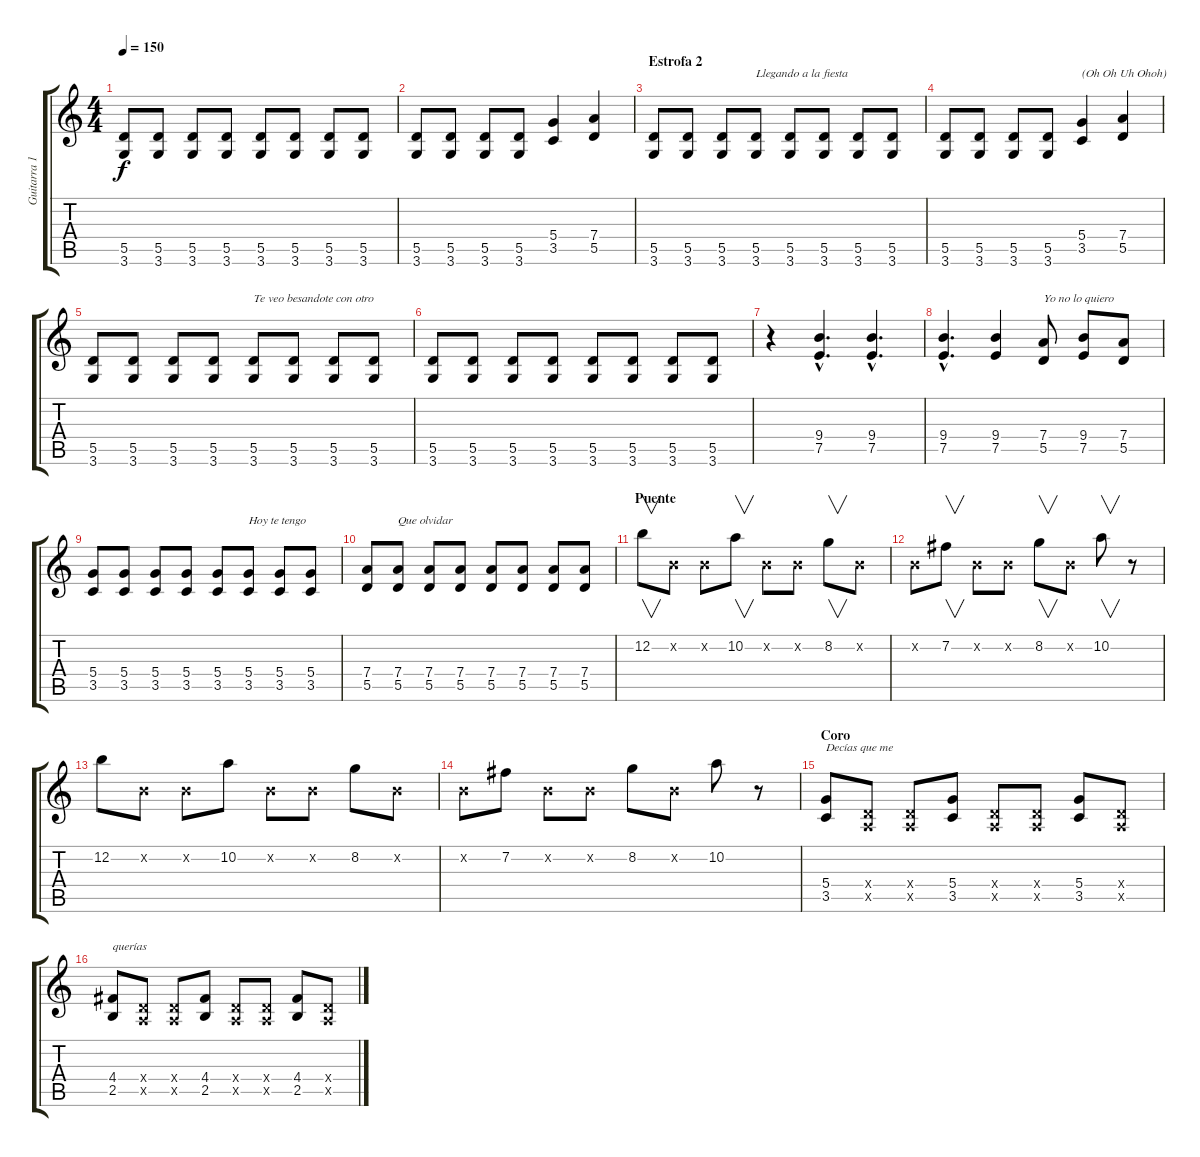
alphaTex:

\track ("Guitarra 1" "Guitarra 1") {instrument overdrivenguitar}
\staff {score tabs}
\tuning (E4 B3 G3 D3 A2 E2) {hide}
\ts (4 4)
\tempo 150
\clef g2
\ks c
(5.5 3.6).8{dy f} (5.5 3.6).8 (5.5 3.6).8 (5.5 3.6).8 (5.5 3.6).8 (5.5 3.6).8 (5.5 3.6).8 (5.5 3.6).8 |
(5.5 3.6).8 (5.5 3.6).8 (5.5 3.6).8 (5.5 3.6).8 (5.4 3.5).4 (7.4 5.5).4 |
\section ("" "Estrofa 2")
(5.5 3.6).8 (5.5 3.6).8 (5.5 3.6).8 (5.5 3.6).8{txt "Llegando a la fiesta"} (5.5 3.6).8 (5.5 3.6).8 (5.5 3.6).8 (5.5 3.6).8 |
(5.5 3.6).8 (5.5 3.6).8 (5.5 3.6).8 (5.5 3.6).8 (5.4 3.5).4{txt "(Oh Oh Uh Ohoh)"} (7.4 5.5).4 |
(5.5 3.6).8 (5.5 3.6).8 (5.5 3.6).8 (5.5 3.6).8 (5.5 3.6).8{txt "Te veo besandote con otro"} (5.5 3.6).8 (5.5 3.6).8 (5.5 3.6).8 |
(5.5 3.6).8 (5.5 3.6).8 (5.5 3.6).8 (5.5 3.6).8 (5.5 3.6).8 (5.5 3.6).8 (5.5 3.6).8 (5.5 3.6).8 |
r.4 (9.4{hac} 7.5{hac}).4{d} (9.4{hac} 7.5{hac}).4{d} |
(9.4{hac} 7.5{hac}).4{d} (9.4 7.5).4 (7.4 5.5).8{txt "Yo no lo quiero"} (9.4 7.5).8 (7.4 5.5).8 |
(5.4 3.5).8 (5.4 3.5).8 (5.4 3.5).8 (5.4 3.5).8 (5.4 3.5).8 (5.4 3.5).8{txt "Hoy te tengo"} (5.4 3.5).8 (5.4 3.5).8 |
(7.4 5.5).8 (7.4 5.5).8{txt "Que olvidar"} (7.4 5.5).8 (7.4 5.5).8 (7.4 5.5).8 (7.4 5.5).8 (7.4 5.5).8 (7.4 5.5).8 |
\section ("" "Puente")
12.2.8{v volume 13 balance 0} 0.2{x}.8 0.2{x}.8 10.2.8{v} 0.2{x}.8 0.2{x}.8 8.2.8{v} 0.2{x}.8 |
0.2{x}.8 7.2.8{v} 0.2{x}.8 0.2{x}.8 8.2.8{v} 0.2{x}.8 10.2.8{v} r.8 |
12.2.8 0.2{x}.8 0.2{x}.8 10.2.8 0.2{x}.8 0.2{x}.8 8.2.8 0.2{x}.8 |
0.2{x}.8 7.2.8 0.2{x}.8 0.2{x}.8 8.2.8 0.2{x}.8 10.2.8 r.8 |
\section ("" "Coro")
(5.4 3.5).8{txt "Decías que me" volume 6} (0.4{x} 0.5{x}).8 (0.4{x} 0.5{x}).8 (5.4 3.5).8 (0.4{x} 0.5{x}).8 (0.4{x} 0.5{x}).8 (5.4 3.5).8 (0.4{x} 0.5{x}).8 |
(4.4 2.5).8{txt "querías" volume 11} (0.4{x} 0.5{x}).8 (0.4{x} 0.5{x}).8 (4.4 2.5).8 (0.4{x} 0.5{x}).8 (0.4{x} 0.5{x}).8 (4.4 2.5).8 (0.4{x} 0.5{x}).8
